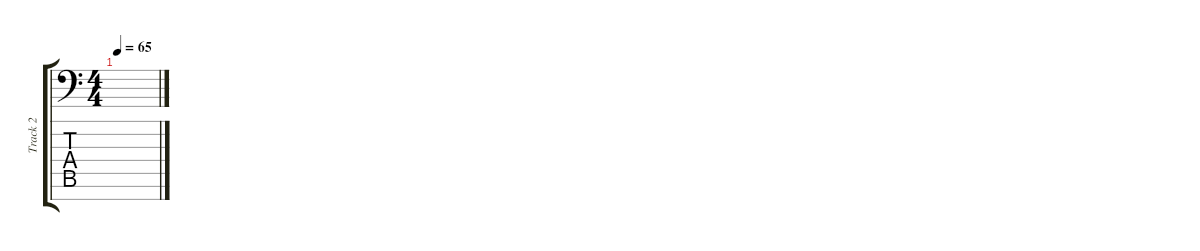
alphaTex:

\track ("Track 2" "Track 2") {instrument overdrivenguitar}
\staff {score tabs}
\tuning (E4 B3 G3 D3 A2 E2 C-1) {hide}
\ts (4 4)
\tempo 65
\clef f4
\ks c
